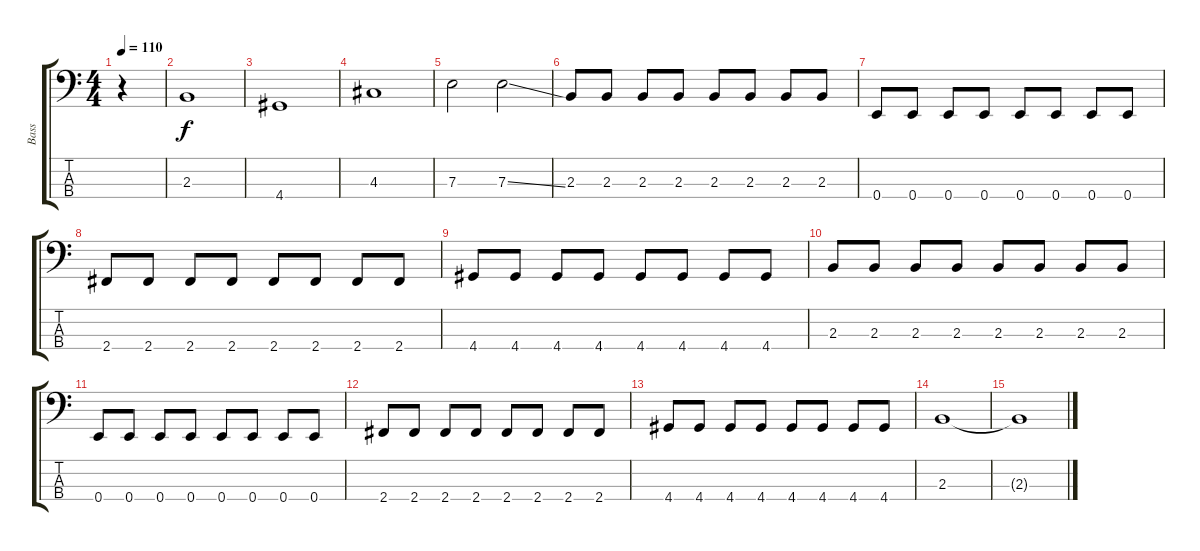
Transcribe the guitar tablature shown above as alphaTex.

\track ("Bass" "Bass") {instrument electricbassfinger}
\staff {score tabs}
\tuning (G2 D2 A1 E1) {hide}
\ts (4 4)
\tempo 110
\clef f4
\ks c
r.4{dy f} |
2.3.1 |
4.4.1 |
4.3.1 |
7.3.2 7.3{ss}.2 |
2.3.8 2.3.8 2.3.8 2.3.8 2.3.8 2.3.8 2.3.8 2.3.8 |
0.4.8 0.4.8 0.4.8 0.4.8 0.4.8 0.4.8 0.4.8 0.4.8 |
2.4.8 2.4.8 2.4.8 2.4.8 2.4.8 2.4.8 2.4.8 2.4.8 |
4.4.8 4.4.8 4.4.8 4.4.8 4.4.8 4.4.8 4.4.8 4.4.8 |
2.3.8 2.3.8 2.3.8 2.3.8 2.3.8 2.3.8 2.3.8 2.3.8 |
0.4.8 0.4.8 0.4.8 0.4.8 0.4.8 0.4.8 0.4.8 0.4.8 |
2.4.8 2.4.8 2.4.8 2.4.8 2.4.8 2.4.8 2.4.8 2.4.8 |
4.4.8 4.4.8 4.4.8 4.4.8 4.4.8 4.4.8 4.4.8 4.4.8 |
2.3.1 |
2.3{t}.1
